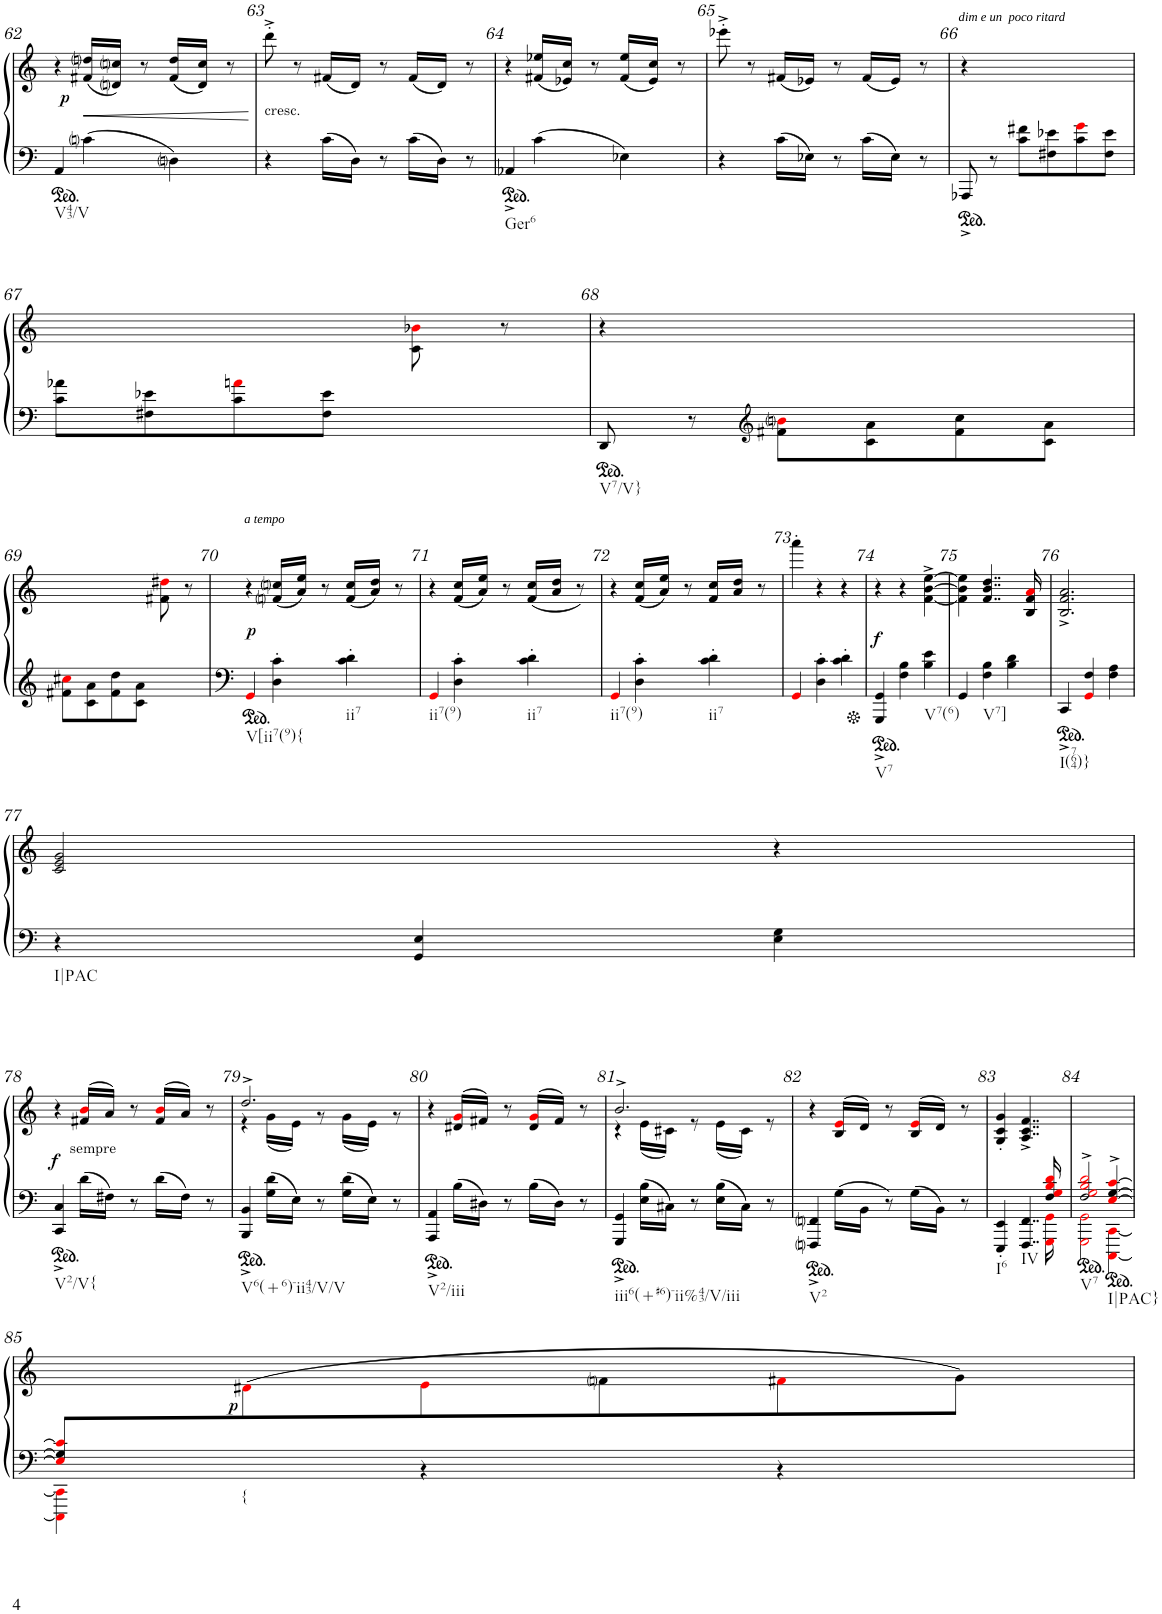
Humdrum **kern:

**kern	**kern	**dynam
*part1	*part1	*part1
*staff2	*staff1	*staff1/2
*I"Midi_1	*	*
!!LO:PB:g=z
*clefF4	*clefG2	*
*k[]	*k[]	*
*M3/4	*M3/4	*
=62	=62	=62
!LO:TX:b:t=V43/V	!	!
!	!	!LO:DY:b
4AA/	4r	p
4cni\	(<16f#X/ 16ddni/LL	.
.	16dni/ 16ccni/JJ)	.
.	8r	.
4Dni\	(<16f#/ 16dd/LL	.
.	16d/ 16cc/JJ)	.
.	8r	.
=63	=63	=63
!	!LO:TX:b:t=cresc.	!
4r	8ddd'^\	.
.	8r	.
16c\LL	(<16f#X/LL	.
16D\JJ	16d/JJ)	.
8r	8r	.
16c\LL	(<16f#/LL	.
16D\JJ	16d/JJ)	.
8r	8r	.
=64	=64	=64
!LO:TX:b:t=Ger6	!	!
4AA-X^/	4r	.
4c\	(<16f#X/ 16ee-X/LL	.
.	16e-X/ 16cc/JJ)	.
.	8r	.
4E-X\	(<16f#/ 16ee-/LL	.
.	16e-/ 16cc/JJ)	.
.	8r	.
=65	=65	=65
4r	8eee-X'^\	.
.	8r	.
16c\LL	(<16f#X/LL	.
16E-X\JJ	16e-X/JJ)	.
8r	8r	.
16c\LL	(<16f#/LL	.
16E-\JJ	16e-/JJ)	.
8r	8r	.
=66	=66	=66
!	!LO:TX:a:i:t=dim e un  poco ritard	!
8AAA-X^/	4r	.
8r	.	.
8c\ 8f#X\L	4ryy	.
8F#X\ 8e-X\	.	.
8c\ 8gj\	4ryy	.
8F#\ 8e-\J	.	.
!!LO:LB:g=z
=67	=67	=67
8c\ 8a-X\L	2ryy	.
8F#X\ 8e-X\	.	.
8c\ 8anj\	.	.
8F#\ 8e-\J	.	.
4ryy	8c\ 8b-Xj\	.
.	8r	.
=68	=68	=68
!LO:TX:b:t=V7/V}	!	!
8DD/	4r	.
8r	.	.
*clefG2	*	*
8f#X\ 8bnij\L	2ryy	.
8c\ 8a\	.	.
8f#\ 8cc\	.	.
8c\ 8a\J	.	.
!!LO:LB:g=z
=69	=69	=69
8f#X\ 8cc#Xj\L	2ryy	.
8c\ 8a\	.	.
8f#\ 8dd\	.	.
8c\ 8a\J	.	.
4ryy	8f#X\ 8dd#Xj\	.
.	8r	.
=70	=70	=70
!	!LO:TX:a:i:t=a tempo	!
!LO:TX:b:t=V[ii7(9){	!	!
!	!	!LO:DY:b
4GGj/	4r	p
4D\' 4c\'	(<16fni/ 16ccni/LL	.
.	16a/ 16ee/JJ)	.
.	8r	.
!LO:TX:b:t=ii7	!	!
4c\' 4d\'	(<16f/ 16cc/LL	.
.	16a/ 16dd/JJ)	.
.	8r	.
=71	=71	=71
!LO:TX:b:t=ii7(9)	!	!
4GGj/	4r	.
4D\' 4c\'	(<16f/ 16cc/LL	.
.	16a/ 16ee/JJ)	.
.	8r	.
!LO:TX:b:t=ii7	!	!
4c\' 4d\'	(<16f/ 16cc/LL	.
.	16a/ 16dd/JJ	.
.	8r)	.
=72	=72	=72
!LO:TX:b:t=ii7(9)	!	!
4GGj/	4r	.
4D\' 4c\'	(<16f/ 16cc/LL	.
.	16a/ 16ee/JJ)	.
.	8r	.
!LO:TX:b:t=ii7	!	!
4c\' 4d\'	16f/ 16cc/LL	.
.	16a/ 16dd/JJ	.
.	8r	.
=73	=73	=73
4GGj/	4aaa'\	.
4D\' 4c\'	4r	.
4c\' 4d\'	4r	.
=74	=74	=74
!LO:TX:b:t=V7	!	!
!	!	!LO:DY:a=2
4GGG/^ 4GG/^	4r	f
4F\ 4B\	4r	.
!LO:TX:b:t=V7(6)	!	!
4B\ 4e\	[4f\^ [4b\^ [4ee\^	.
=75	=75	=75
4GG/	4f\] 4b\] 4ee\]	.
!LO:TX:b:t=V7]	!	!
4F\ 4B\	4..f/ 4..b/ 4..dd/	.
4B\ 4d\	.	.
.	16B/ 16f/ 16aj/	.
=76	=76	=76
!LO:TX:b:t=I(764)}	!	!
4CC^/	2.B/^ 2.f/^ 2.a/^	.
4GGj/ 4F/	.	.
4F\ 4A\	.	.
!!LO:LB:g=z
=77	=77	=77
!LO:TX:b:t=I|PAC	!	!
4r	2c/ 2e/ 2g/	.
4GG/ 4E/	.	.
4E\ 4G\	4r	.
!!LO:LB:g=z
=78	=78	=78
!LO:TX:b:t=V2/V{	!	!
!	!	!LO:DY:a=2
4CC/^ 4C/^	4r	f
!	!LO:TX:b:t=sempre	!
16d\LL	(>16f#X/ 16bj/LL	.
16F#X\JJ	16a/JJ)	.
8r	8r	.
16d\LL	(>16f#/ 16bj/LL	.
16F#\JJ	16a/JJ)	.
8r	8r	.
=79	=79	=79
*	*^	*
!LO:TX:b:t=V6(+6)-ii43/V/V	!	!	!
4BBB/^ 4BB/^	2.dd^/	4r	.
16G\ 16d\LL	.	(<16g\LL	.
16E\JJ	.	16e\JJ)	.
8r	.	8r	.
16G\ 16d\LL	.	(<16g\LL	.
16E\JJ	.	16e\JJ)	.
8r	.	8r	.
=80	=80	=80	=80
!LO:TX:b:t=V2/iii	!	!	!
*	*v	*v	*
4AAA/^ 4AA/^	4r	.
16B\LL	(>16d#X/ 16gj/LL	.
16D#X\JJ	16f#X/JJ)	.
8r	8r	.
16B\LL	(>16d#/ 16gj/LL	.
16D#\JJ	16f#/JJ)	.
8r	8r	.
=81	=81	=81
*	*^	*
!LO:TX:b:t=iii6(+#6)-ii%43/V/iii	!	!	!
4GGG/^ 4GG/^	2.b^/	4r	.
16E\ 16B\LL	.	(<16e\LL	.
16C#X\JJ	.	16c#X\JJ)	.
8r	.	8r	.
16E\ 16B\LL	.	(<16e\LL	.
16C#\JJ	.	16c#\JJ)	.
8r	.	8r	.
=82	=82	=82	=82
!LO:TX:b:t=V2	!	!	!
*	*v	*v	*
4FFFni/^ 4FFni/^	4r	.
16G\LL	(>16B/ 16ej/LL	.
16BB\JJ	16d/JJ)	.
8r	8r	.
16G\LL	(>16B/ 16ej/LL	.
16BB\JJ	16d/JJ)	.
8r	8r	.
=83	=83	=83
*^	*	*
!LO:TX:b:t=I6	!	!	!
4EEE/' 4EE/'	2ryy	4G/' 4c/' 4g/'	.
!LO:TX:b:t=IV	!	!	!
4..FFF/ 4..FF/	.	4..A/^ 4..c/^ 4..f/^	.
.	8ryy	.	.
.	16ryy	.	.
16F/ 16Gj/ 16Bj/ 16dj/	16GGGj\ 16GGj\	16ryy	.
=84	=84	=84	=84
*	*	*^	*
!LO:TX:b:t=I|PAC}	!	!	!	!
2F/^ 2Gj/^ 2Bj/^ 2dj/^	2GGGj\ 2GGj\	2ryy	2ryy	.
!LO:TX:b:t=V7	!	!	!	!
[4Ej/^ [4G/^ [4cj/^	[4CCCj\ [4CCj\	4ryy	4ryy	.
!!LO:LB:g=z	!!
=85	=85	=85	=85	=85
*	*^	*	*	*
!LO:TX:b:t={	!	!	!	!	!
8Ej/] 8G/] 8cj/]L	2ryy	4CCCj\] 4CCj\]	8ryy	2ryy	.
!	!	!	!	!	!LO:DY:b
2ryy	.	.	(>8d#Xj\	.	p
.	.	4r	8ej\	.	.
.	.	.	8fni\	.	.
.	4ryy	4r	8f#Xj\	4ryy	.
8ryy	.	.	8g\J)	.	.
*v	*v	*v	*	*	*
*	*v	*v	*
=	=	=
*-	*-	*-
